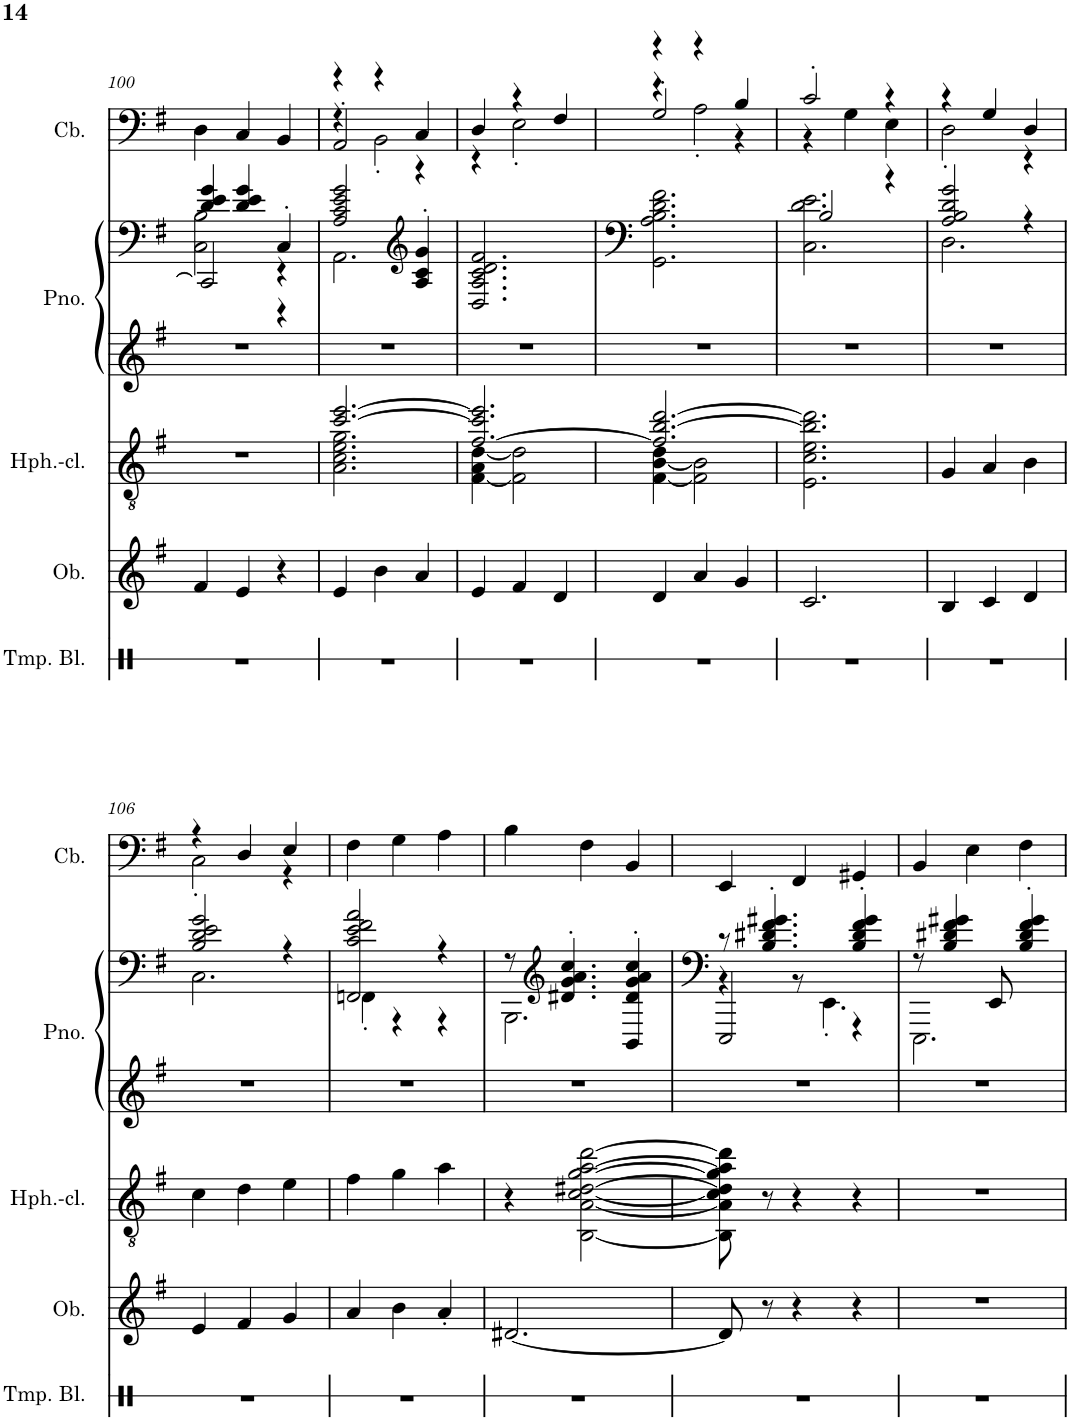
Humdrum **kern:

**kern	**kern	**kern	**kern	**kern	**kern
*part5	*part4	*part3	*part2	*part2	*part1
*staff6	*staff5	*staff4	*staff3	*staff2	*staff1
*I"Temple Blocks, count	*I"Oboe, melody	*I"Heckelphone-clarinet, brass section	*I"Piano, comp piano	*	*I"Contrabass, bass
*I'Tmp. Bl.	*I'Ob.	*I'Hph.-cl.	*I'Pno.	*	*I'Cb.
!!LO:PB:g=z
*clefX	*clefG2	*clefGv2	*clefG2	*clefG2	*clefF4
*	*	*	*	*	*Trd7c12
*k[]	*k[f#]	*k[f#]	*k[f#]	*k[f#]	*k[f#]
*M3/4	*M3/4	*M3/4	*M3/4	*M3/4	*M3/4
=100	=100	=100	=100	=100	=100
*	*	*	*	*^	*
*	*	*	*	*	*^	*
2.r	4f#/	2.r	2.r	4d/ 4e/ 4g/	2C\ 2B\	2CC/]	4D\
.	4e/	.	.	4d/ 4e/ 4g/	.	.	4C/
.	4r	.	.	4C'/	4r	4r	4BB/
*	*	*	*	*	*v	*v	*
=101	=101	=101	=101	=101	=101	=101
*	*	*^	*	*	*	*^
*	*	*	*	*	*	*	*	*^
2.r	4e/	[2.cc/ [2.ee/	2.A\ 2.c\ 2.e\ 2.g\	2.r	2A/ 2c/ 2e/ 2g/	2.AA\	4r	4r	2AA'/
.	4b\	.	.	.	.	.	4r	2BB'\	.
*	*	*	*	*	*clefG2	*	*	*	*
.	4a/	.	.	.	4A/' 4c/' 4g/'	.	4C/	.	4r
*	*	*	*	*	*v	*v	*	*	*
*	*	*	*	*	*	*	*v	*v
=102	=102	=102	=102	=102	=102	=102	=102
2.r	4e/	[2.f#/ 2.cc/] 2.ee/]	[4F#\ 4A\ [4d\	2.r	2.D/ 2.A/ 2.c/ 2.d/ 2.f#/	4D/	4r
.	4f#/	.	2F#\] 2d\]	.	.	4r	2E'\
.	4d/	.	.	.	.	4F#/	.
=103	=103	=103	=103	=103	=103	=103	=103
*	*	*	*	*	*	*	*^
2.r	4d/	2.f#/] [2.b/ [2.dd/	[4F#\ [4B\ 4d\	2.r	2.GG\ 2.A\ 2.B\ 2.d\ 2.f#\	4r	4r	2G'/
.	4a/	.	2F#\] 2B\]	.	.	4r	2A'\	.
.	4g/	.	.	.	.	4B/	.	4r
*	*	*v	*v	*	*	*	*v	*v
=104	=104	=104	=104	=104	=104	=104
*	*	*	*	*^	*	*
2.r	2.c/	2.E\ 2.c\ 2.e\ 2.b\] 2.dd\]	2.r	2B/	2.C\ 2.d\ 2.e\	2c'/	4r
.	.	.	.	.	.	.	4G\
.	.	.	.	4r	.	4r	4E\
=105	=105	=105	=105	=105	=105	=105	=105
2.r	4B/	4G/	2.r	2A/ 2B/ 2d/ 2g/	2.D\	4r	2D'\
.	4c/	4A/	.	.	.	4G/	.
.	4d/	4B\	.	4r	.	4D/	4r
!!LO:LB:g=z	!!
=106	=106	=106	=106	=106	=106	=106	=106
2.r	4e/	4c\	2.r	2B/ 2d/ 2e/ 2g/	2.C\	4r	2C'\
.	4f#/	4d\	.	.	.	4D/	.
.	4g/	4e\	.	4r	.	4E/	4r
*	*	*	*	*	*	*v	*v
=107	=107	=107	=107	=107	=107	=107
2.r	4a/	4f#\	2.r	2FF#/ 2c/ 2e/ 2f#/ 2a/	4FFn'\	4F#\
.	4b\	4g\	.	.	4r	4G\
.	4a'/	4a\	.	4r	4r	4A\
=108	=108	=108	=108	=108	=108	=108
2.r	[2.d#X/	4r	2.r	8r	2.BBB\	4B\
*	*	*	*	*clefG2	*	*
.	.	.	.	4.d#X/' 4.g/' 4.a/' 4.cc/'	.	.
.	.	[2BB\ [2A\ [2c\ [2d#X\ [2g\ [2a\ [2dd\	.	.	.	4F#\
.	.	.	.	4BB/' 4d#/' 4g/' 4a/' 4cc/'	.	4BB/
=109	=109	=109	=109	=109	=109	=109
*	*	*	*	*	*^	*
2.r	8d#/]	8BB\] 8A\] 8c\] 8d#\] 8g\] 8a\] 8dd\]	2.r	8r	4r	2EEE/	4EE/
.	8r	8r	.	4.B/' 4.d#X/' 4.f#/' 4.g#X/'	.	.	.
.	4r	4r	.	.	8r	.	4FF#/
.	.	.	.	.	4.EE'\	.	.
.	4r	4r	.	4B/' 4d#/' 4f#/' 4g#/'	.	4r	4GG#X/
*	*	*	*	*	*v	*v	*
=110	=110	=110	=110	=110	=110	=110
2.r	2.r	2.r	2.r	8r	2.EEE\	4BB/
.	.	.	.	4B/ 4d#X/ 4f#/ 4g#X/	.	.
.	.	.	.	.	.	4E\
.	.	.	.	8EE/	.	.
.	.	.	.	4B/' 4d#/' 4f#/' 4g#/'	.	4F#\
*	*	*	*	*v	*v	*
=	=	=	=	=	=
*-	*-	*-	*-	*-	*-
